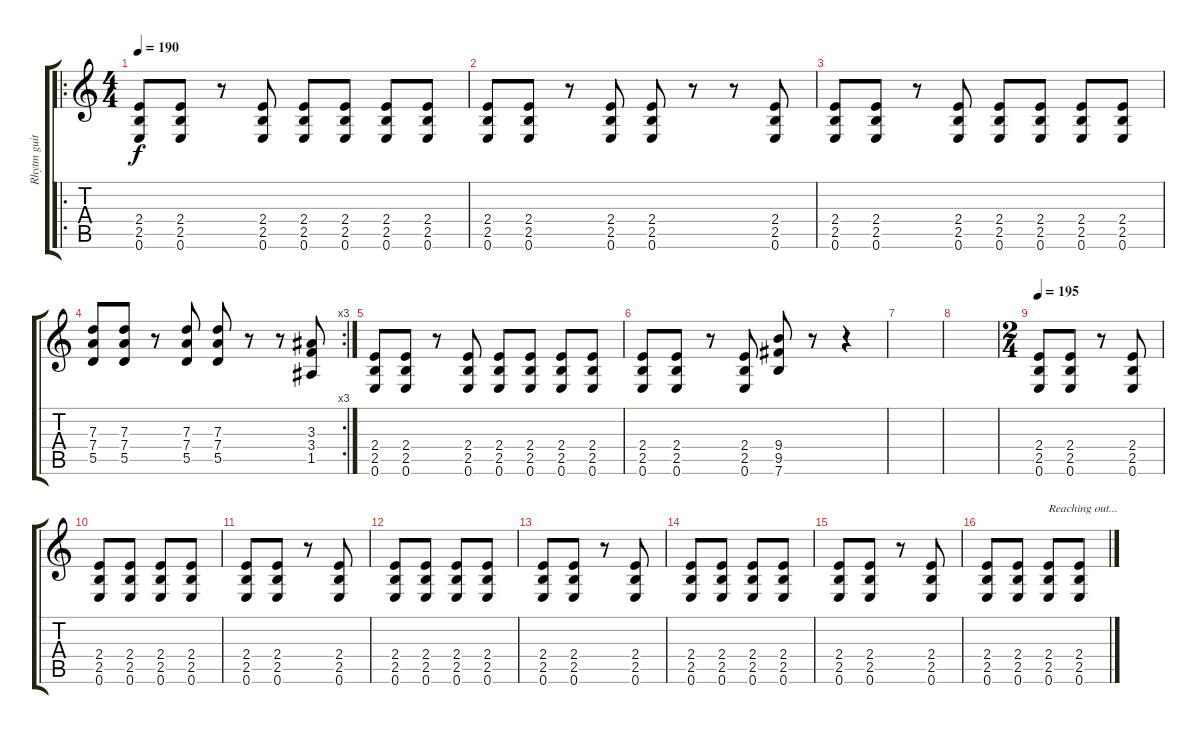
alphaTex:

\track ("Rhytm guitar" "Rhytm guit") {instrument distortionguitar}
\staff {score tabs}
\tuning (E4 B3 G3 D3 A2 E2) {hide}
\ro
\ts (4 4)
\tempo 190
\tempo 144
\tempo 190
\clef g2
\ks c
(2.4 2.5 0.6).8{dy f instrument distortionguitar} (2.4 2.5 0.6).8 r.8 (2.4 2.5 0.6).8 (2.4 2.5 0.6).8 (2.4 2.5 0.6).8 (2.4 2.5 0.6).8 (2.4 2.5 0.6).8 |
(2.4 2.5 0.6).8 (2.4 2.5 0.6).8 r.8 (2.4 2.5 0.6).8 (2.4 2.5 0.6).8 r.8 r.8 (2.4 2.5 0.6).8 |
(2.4 2.5 0.6).8 (2.4 2.5 0.6).8 r.8 (2.4 2.5 0.6).8 (2.4 2.5 0.6).8 (2.4 2.5 0.6).8 (2.4 2.5 0.6).8 (2.4 2.5 0.6).8 |
\rc 3
(7.3 7.4 5.5).8 (7.3 7.4 5.5).8 r.8 (7.3 7.4 5.5).8 (7.3 7.4 5.5).8 r.8 r.8 (3.3 3.4 1.5).8 |
(2.4 2.5 0.6).8 (2.4 2.5 0.6).8 r.8 (2.4 2.5 0.6).8 (2.4 2.5 0.6).8 (2.4 2.5 0.6).8 (2.4 2.5 0.6).8 (2.4 2.5 0.6).8 |
(2.4 2.5 0.6).8 (2.4 2.5 0.6).8 r.8 (2.4 2.5 0.6).8 (9.4 9.5 7.6).8 r.8 r.4 |
|
|
\ts (2 4)
\tempo 180
\tempo 195
(2.4 2.5 0.6).8 (2.4 2.5 0.6).8 r.8 (2.4 2.5 0.6).8 |
(2.4 2.5 0.6).8 (2.4 2.5 0.6).8 (2.4 2.5 0.6).8 (2.4 2.5 0.6).8 |
(2.4 2.5 0.6).8 (2.4 2.5 0.6).8 r.8 (2.4 2.5 0.6).8 |
(2.4 2.5 0.6).8 (2.4 2.5 0.6).8 (2.4 2.5 0.6).8 (2.4 2.5 0.6).8 |
(2.4 2.5 0.6).8 (2.4 2.5 0.6).8 r.8 (2.4 2.5 0.6).8 |
(2.4 2.5 0.6).8 (2.4 2.5 0.6).8 (2.4 2.5 0.6).8 (2.4 2.5 0.6).8 |
(2.4 2.5 0.6).8 (2.4 2.5 0.6).8 r.8 (2.4 2.5 0.6).8 |
(2.4 2.5 0.6).8 (2.4 2.5 0.6).8 (2.4 2.5 0.6).8{txt "Reaching out..."} (2.4 2.5 0.6).8
